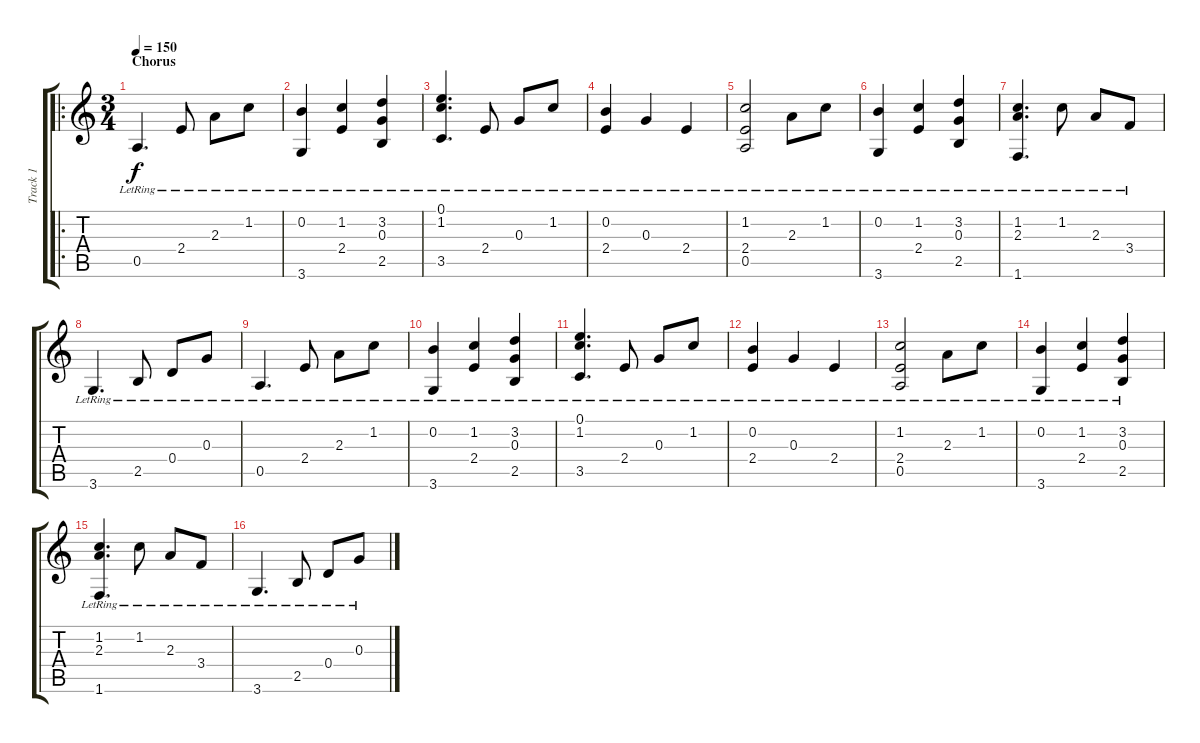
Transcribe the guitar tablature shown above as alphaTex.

\track ("Track 1" "Track 1") {instrument acousticguitarsteel}
\staff {score tabs}
\tuning (E4 B3 G3 D3 A2 E2) {hide}
\ro
\ts (3 4)
\section ("" "Chorus")
\tempo 150
\clef g2
\ks c
0.5{lr}.4{d dy f} 2.4{lr}.8 2.3{lr}.8 1.2{lr}.8 |
(0.2{lr} 3.6{lr}).4 (1.2{lr} 2.4{lr}).4 (3.2{lr} 0.3{lr} 2.5{lr}).4 |
(0.1{lr} 1.2{lr} 3.5{lr}).4{d} 2.4{lr}.8 0.3{lr}.8 1.2{lr}.8 |
(0.2{lr} 2.4{lr}).4 0.3{lr}.4 2.4{lr}.4 |
(1.2{lr} 2.4{lr} 0.5{lr}).2 2.3{lr}.8 1.2{lr}.8 |
(0.2{lr} 3.6{lr}).4 (1.2{lr} 2.4{lr}).4 (3.2{lr} 0.3{lr} 2.5{lr}).4 |
(1.2{lr} 2.3{lr} 1.6{lr}).4{d} 1.2{lr}.8 2.3{lr}.8 3.4{lr}.8 |
3.6{lr}.4{d} 2.5{lr}.8 0.4{lr}.8 0.3{lr}.8 |
0.5{lr}.4{d} 2.4{lr}.8 2.3{lr}.8 1.2{lr}.8 |
(0.2{lr} 3.6{lr}).4 (1.2{lr} 2.4{lr}).4 (3.2{lr} 0.3{lr} 2.5{lr}).4 |
(0.1{lr} 1.2{lr} 3.5{lr}).4{d} 2.4{lr}.8 0.3{lr}.8 1.2{lr}.8 |
(0.2{lr} 2.4{lr}).4 0.3{lr}.4 2.4{lr}.4 |
(1.2{lr} 2.4{lr} 0.5{lr}).2 2.3{lr}.8 1.2{lr}.8 |
(0.2{lr} 3.6{lr}).4 (1.2{lr} 2.4{lr}).4 (3.2{lr} 0.3{lr} 2.5{lr}).4 |
(1.2{lr} 2.3{lr} 1.6{lr}).4{d} 1.2{lr}.8 2.3{lr}.8 3.4{lr}.8 |
3.6{lr}.4{d} 2.5{lr}.8 0.4{lr}.8 0.3{lr}.8
